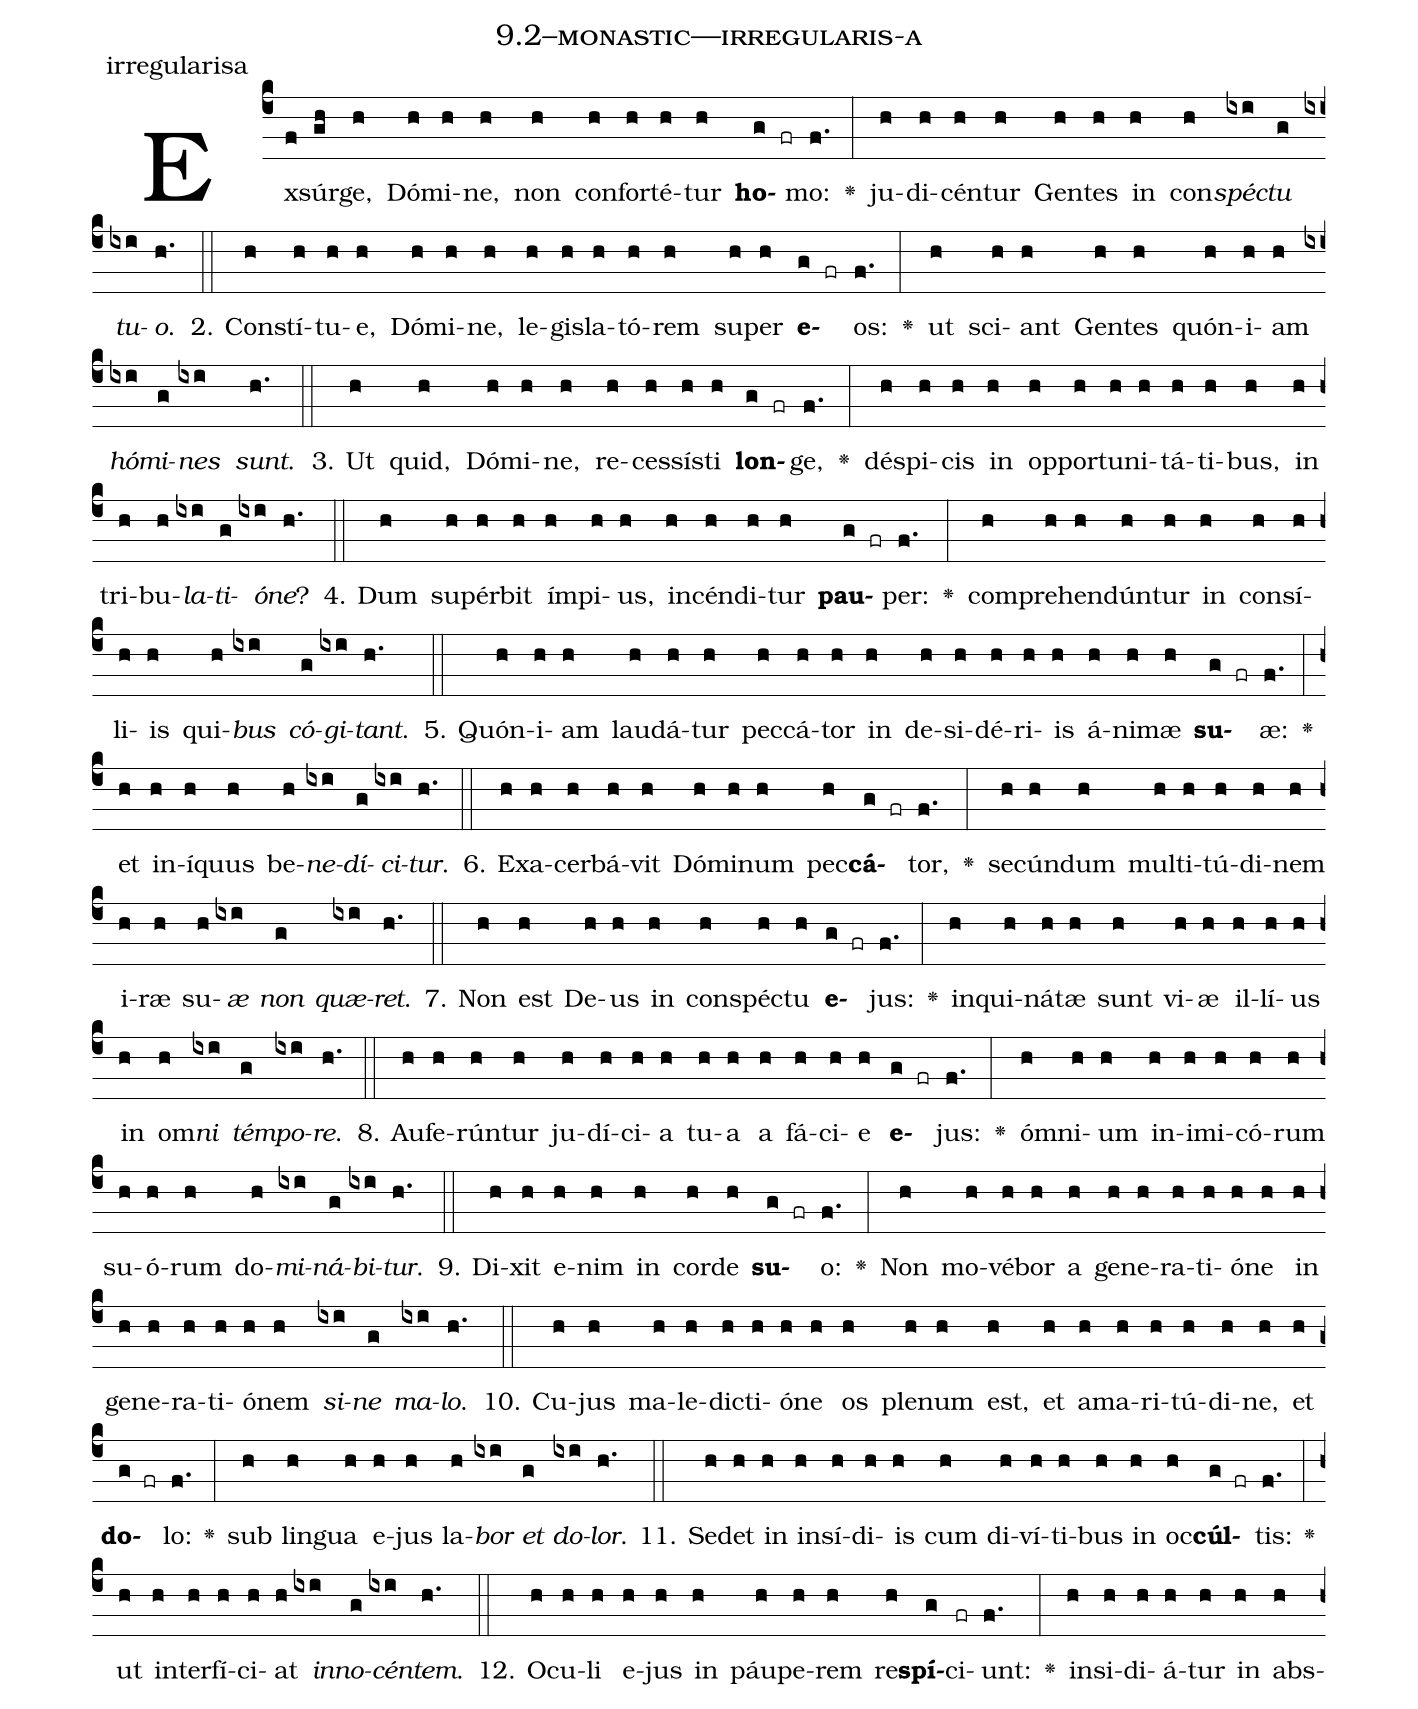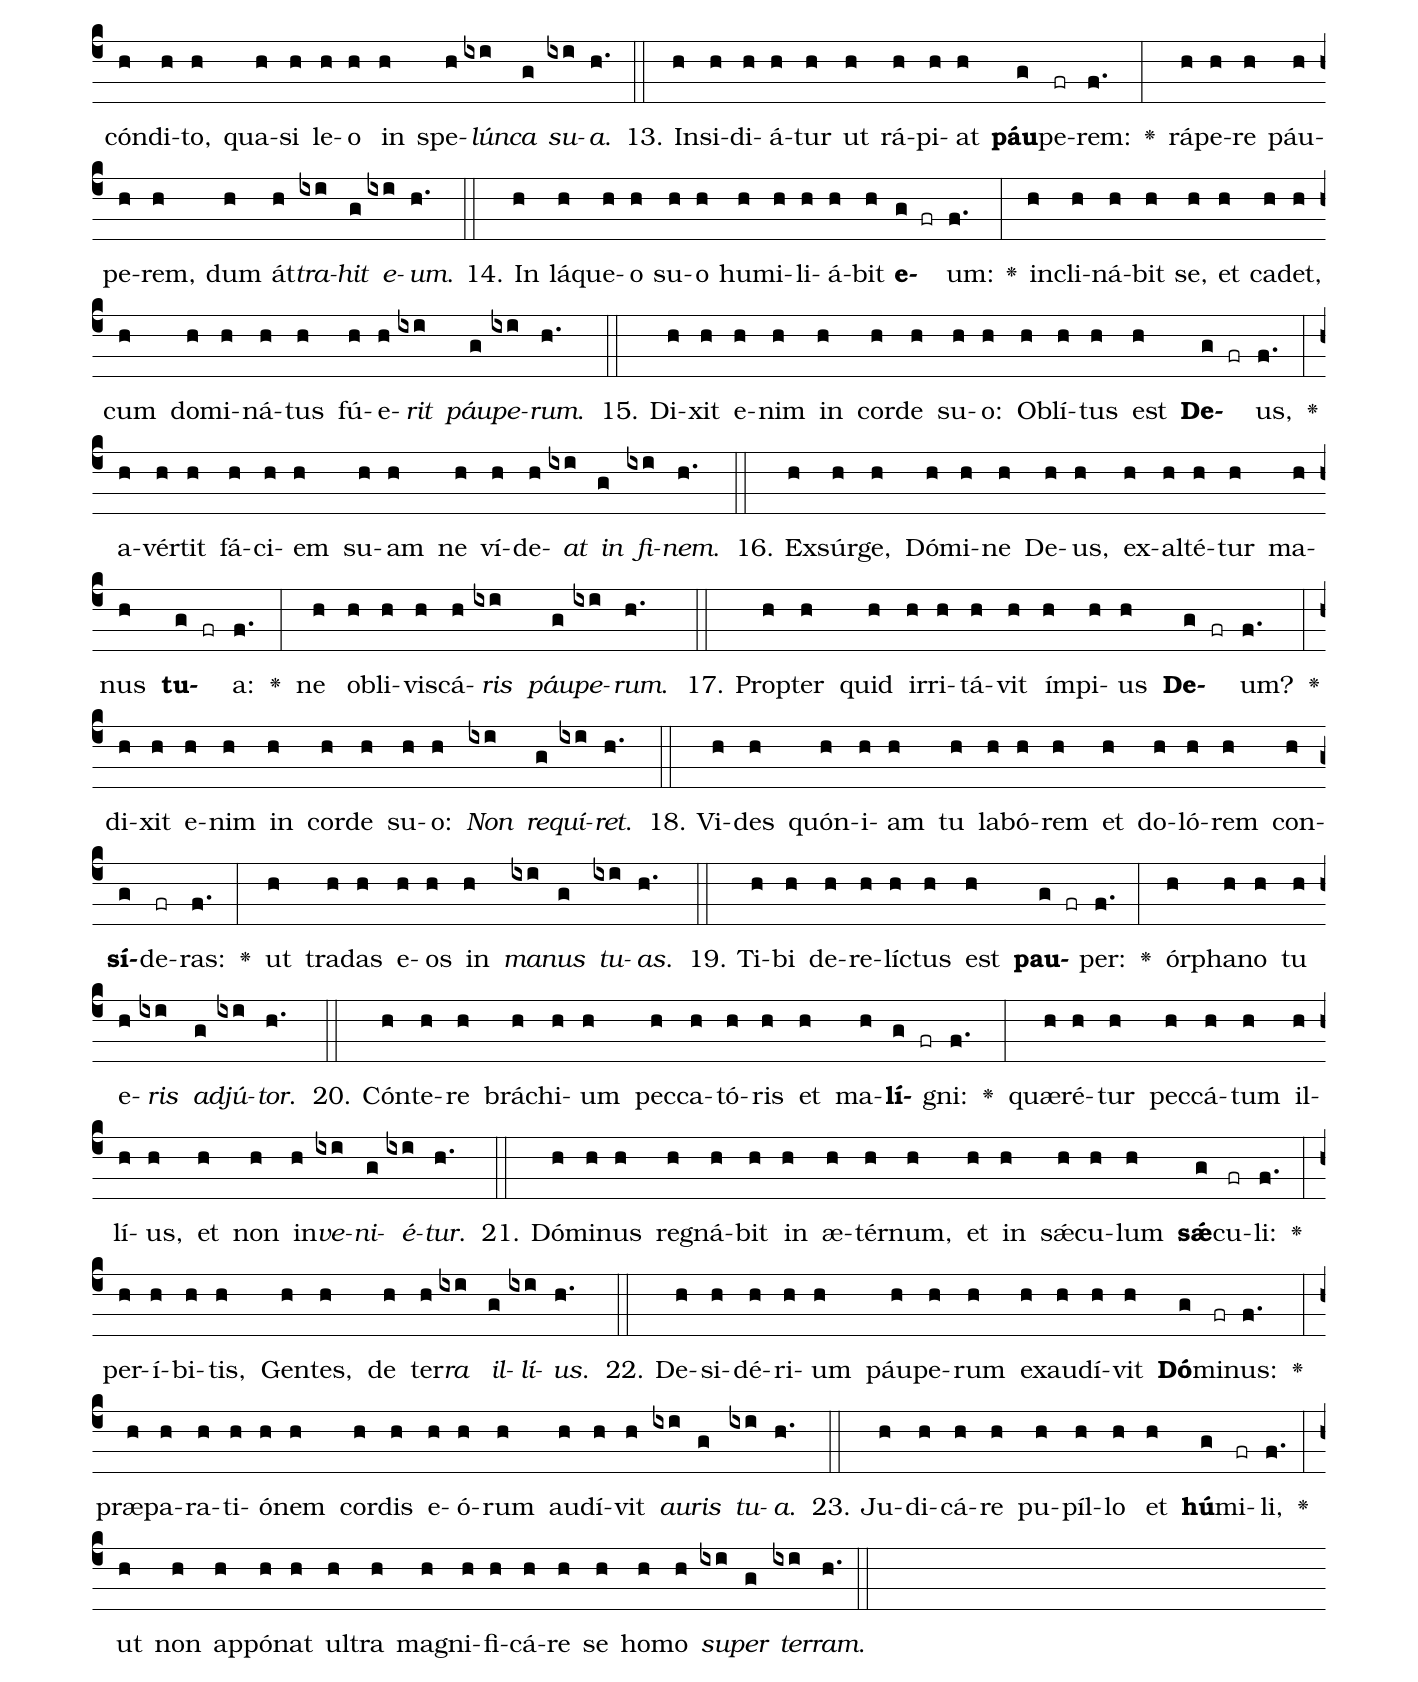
name: 9.2--monastic---irregularis-a;
annotation: irregularisa;
%%
(c4)Ex(f)súr(gh)ge,(h) Dó(h)mi(h)ne,(h) non(h) con(h)for(h)té(h)tur(h) <b>ho</b>(g fr)mo:(f.) <v>\greheightstar</v>(:) ju(h)di(h)cén(h)tur(h) Gen(h)tes(h) in(h) con(h)<i>spéc</i>(ixi)<i>tu</i>(g) <i>tu</i>(ixi)<i>o</i>.(h.) (::)
2. Con(h)stí(h)tu(h)e,(h) Dó(h)mi(h)ne,(h) le(h)gis(h)la(h)tó(h)rem(h) su(h)per(h) <b>e</b>(g fr)os:(f.) <v>\greheightstar</v>(:) ut(h) sci(h)ant(h) Gen(h)tes(h) quón(h)i(h)am(h) <i>hó</i>(ixi)<i>mi</i>(g)<i>nes</i>(ixi) <i>sunt</i>.(h.) (::)
3. Ut(h) quid,(h) Dó(h)mi(h)ne,(h) re(h)ces(h)sís(h)ti(h) <b>lon</b>(g fr)ge,(f.) <v>\greheightstar</v>(:) dé(h)spi(h)cis(h) in(h) op(h)por(h)tu(h)ni(h)tá(h)ti(h)bus,(h) in(h) tri(h)bu(h)<i>la</i>(ixi)<i>ti</i>(g)<i>ó</i>(ixi)<i>ne</i>?(h.) (::)
4. Dum(h) su(h)pér(h)bit(h) ím(h)pi(h)us,(h) in(h)cén(h)di(h)tur(h) <b>pau</b>(g fr)per:(f.) <v>\greheightstar</v>(:) com(h)pre(h)hen(h)dún(h)tur(h) in(h) con(h)sí(h)li(h)is(h) qui(h)<i>bus</i>(ixi) <i>có</i>(g)<i>gi</i>(ixi)<i>tant</i>.(h.) (::)
5. Quón(h)i(h)am(h) lau(h)dá(h)tur(h) pec(h)cá(h)tor(h) in(h) de(h)si(h)dé(h)ri(h)is(h) á(h)ni(h)mæ(h) <b>su</b>(g fr)æ:(f.) <v>\greheightstar</v>(:) et(h) in(h)í(h)quus(h) be(h)<i>ne</i>(ixi)<i>dí</i>(g)<i>ci</i>(ixi)<i>tur</i>.(h.) (::)
6. Ex(h)a(h)cer(h)bá(h)vit(h) Dó(h)mi(h)num(h) pec(h)<b>cá</b>(g fr)tor,(f.) <v>\greheightstar</v>(:) se(h)cún(h)dum(h) mul(h)ti(h)tú(h)di(h)nem(h) i(h)ræ(h) su(h)<i>æ</i>(ixi) <i>non</i>(g) <i>quæ</i>(ixi)<i>ret</i>.(h.) (::)
7. Non(h) est(h) De(h)us(h) in(h) con(h)spéc(h)tu(h) <b>e</b>(g fr)jus:(f.) <v>\greheightstar</v>(:) in(h)qui(h)ná(h)tæ(h) sunt(h) vi(h)æ(h) il(h)lí(h)us(h) in(h) om(h)<i>ni</i>(ixi) <i>tém</i>(g)<i>po</i>(ixi)<i>re</i>.(h.) (::)
8. Au(h)fe(h)rún(h)tur(h) ju(h)dí(h)ci(h)a(h) tu(h)a(h) a(h) fá(h)ci(h)e(h) <b>e</b>(g fr)jus:(f.) <v>\greheightstar</v>(:) óm(h)ni(h)um(h) in(h)i(h)mi(h)có(h)rum(h) su(h)ó(h)rum(h) do(h)<i>mi</i>(ixi)<i>ná</i>(g)<i>bi</i>(ixi)<i>tur</i>.(h.) (::)
9. Di(h)xit(h) e(h)nim(h) in(h) cor(h)de(h) <b>su</b>(g fr)o:(f.) <v>\greheightstar</v>(:) Non(h) mo(h)vé(h)bor(h) a(h) ge(h)ne(h)ra(h)ti(h)ó(h)ne(h) in(h) ge(h)ne(h)ra(h)ti(h)ó(h)nem(h) <i>si</i>(ixi)<i>ne</i>(g) <i>ma</i>(ixi)<i>lo</i>.(h.) (::)
10. Cu(h)jus(h) ma(h)le(h)dic(h)ti(h)ó(h)ne(h) os(h) ple(h)num(h) est,(h) et(h) a(h)ma(h)ri(h)tú(h)di(h)ne,(h) et(h) <b>do</b>(g fr)lo:(f.) <v>\greheightstar</v>(:) sub(h) lin(h)gua(h) e(h)jus(h) la(h)<i>bor</i>(ixi) <i>et</i>(g) <i>do</i>(ixi)<i>lor</i>.(h.) (::)
11. Se(h)det(h) in(h) in(h)sí(h)di(h)is(h) cum(h) di(h)ví(h)ti(h)bus(h) in(h) oc(h)<b>cúl</b>(g fr)tis:(f.) <v>\greheightstar</v>(:) ut(h) in(h)ter(h)fí(h)ci(h)at(h) <i>in</i>(ixi)<i>no</i>(g)<i>cén</i>(ixi)<i>tem</i>.(h.) (::)
12. O(h)cu(h)li(h) e(h)jus(h) in(h) páu(h)pe(h)rem(h) re(h)<b>spí</b>(g)ci(fr)unt:(f.) <v>\greheightstar</v>(:) in(h)si(h)di(h)á(h)tur(h) in(h) abs(h)cón(h)di(h)to,(h) qua(h)si(h) le(h)o(h) in(h) spe(h)<i>lún</i>(ixi)<i>ca</i>(g) <i>su</i>(ixi)<i>a</i>.(h.) (::)
13. In(h)si(h)di(h)á(h)tur(h) ut(h) rá(h)pi(h)at(h) <b>páu</b>(g)pe(fr)rem:(f.) <v>\greheightstar</v>(:) rá(h)pe(h)re(h) páu(h)pe(h)rem,(h) dum(h) át(h)<i>tra</i>(ixi)<i>hit</i>(g) <i>e</i>(ixi)<i>um</i>.(h.) (::)
14. In(h) lá(h)que(h)o(h) su(h)o(h) hu(h)mi(h)li(h)á(h)bit(h) <b>e</b>(g fr)um:(f.) <v>\greheightstar</v>(:) in(h)cli(h)ná(h)bit(h) se,(h) et(h) ca(h)det,(h) cum(h) do(h)mi(h)ná(h)tus(h) fú(h)e(h)<i>rit</i>(ixi) <i>páu</i>(g)<i>pe</i>(ixi)<i>rum</i>.(h.) (::)
15. Di(h)xit(h) e(h)nim(h) in(h) cor(h)de(h) su(h)o:(h) Ob(h)lí(h)tus(h) est(h) <b>De</b>(g fr)us,(f.) <v>\greheightstar</v>(:) a(h)vér(h)tit(h) fá(h)ci(h)em(h) su(h)am(h) ne(h) ví(h)de(h)<i>at</i>(ixi) <i>in</i>(g) <i>fi</i>(ixi)<i>nem</i>.(h.) (::)
16. Ex(h)súr(h)ge,(h) Dó(h)mi(h)ne(h) De(h)us,(h) ex(h)al(h)té(h)tur(h) ma(h)nus(h) <b>tu</b>(g fr)a:(f.) <v>\greheightstar</v>(:) ne(h) ob(h)li(h)vis(h)cá(h)<i>ris</i>(ixi) <i>páu</i>(g)<i>pe</i>(ixi)<i>rum</i>.(h.) (::)
17. Prop(h)ter(h) quid(h) ir(h)ri(h)tá(h)vit(h) ím(h)pi(h)us(h) <b>De</b>(g fr)um?(f.) <v>\greheightstar</v>(:) di(h)xit(h) e(h)nim(h) in(h) cor(h)de(h) su(h)o:(h) <i>Non</i>(ixi) <i>re</i>(g)<i>quí</i>(ixi)<i>ret</i>.(h.) (::)
18. Vi(h)des(h) quón(h)i(h)am(h) tu(h) la(h)bó(h)rem(h) et(h) do(h)ló(h)rem(h) con(h)<b>sí</b>(g)de(fr)ras:(f.) <v>\greheightstar</v>(:) ut(h) tra(h)das(h) e(h)os(h) in(h) <i>ma</i>(ixi)<i>nus</i>(g) <i>tu</i>(ixi)<i>as</i>.(h.) (::)
19. Ti(h)bi(h) de(h)re(h)líc(h)tus(h) est(h) <b>pau</b>(g fr)per:(f.) <v>\greheightstar</v>(:) ór(h)pha(h)no(h) tu(h) e(h)<i>ris</i>(ixi) <i>ad</i>(g)<i>jú</i>(ixi)<i>tor</i>.(h.) (::)
20. Cón(h)te(h)re(h) brá(h)chi(h)um(h) pec(h)ca(h)tó(h)ris(h) et(h) ma(h)<b>lí</b>(g fr)gni:(f.) <v>\greheightstar</v>(:) quæ(h)ré(h)tur(h) pec(h)cá(h)tum(h) il(h)lí(h)us,(h) et(h) non(h) in(h)<i>ve</i>(ixi)<i>ni</i>(g)<i>é</i>(ixi)<i>tur</i>.(h.) (::)
21. Dó(h)mi(h)nus(h) re(h)gná(h)bit(h) in(h) æ(h)tér(h)num,(h) et(h) in(h) sǽ(h)cu(h)lum(h) <b>sǽ</b>(g)cu(fr)li:(f.) <v>\greheightstar</v>(:) per(h)í(h)bi(h)tis,(h) Gen(h)tes,(h) de(h) ter(h)<i>ra</i>(ixi) <i>il</i>(g)<i>lí</i>(ixi)<i>us</i>.(h.) (::)
22. De(h)si(h)dé(h)ri(h)um(h) páu(h)pe(h)rum(h) ex(h)au(h)dí(h)vit(h) <b>Dó</b>(g)mi(fr)nus:(f.) <v>\greheightstar</v>(:) præ(h)pa(h)ra(h)ti(h)ó(h)nem(h) cor(h)dis(h) e(h)ó(h)rum(h) au(h)dí(h)vit(h) <i>au</i>(ixi)<i>ris</i>(g) <i>tu</i>(ixi)<i>a</i>.(h.) (::)
23. Ju(h)di(h)cá(h)re(h) pu(h)píl(h)lo(h) et(h) <b>hú</b>(g)mi(fr)li,(f.) <v>\greheightstar</v>(:) ut(h) non(h) ap(h)pó(h)nat(h) ul(h)tra(h) ma(h)gni(h)fi(h)cá(h)re(h) se(h) ho(h)mo(h) <i>su</i>(ixi)<i>per</i>(g) <i>ter</i>(ixi)<i>ram</i>.(h.) (::)
